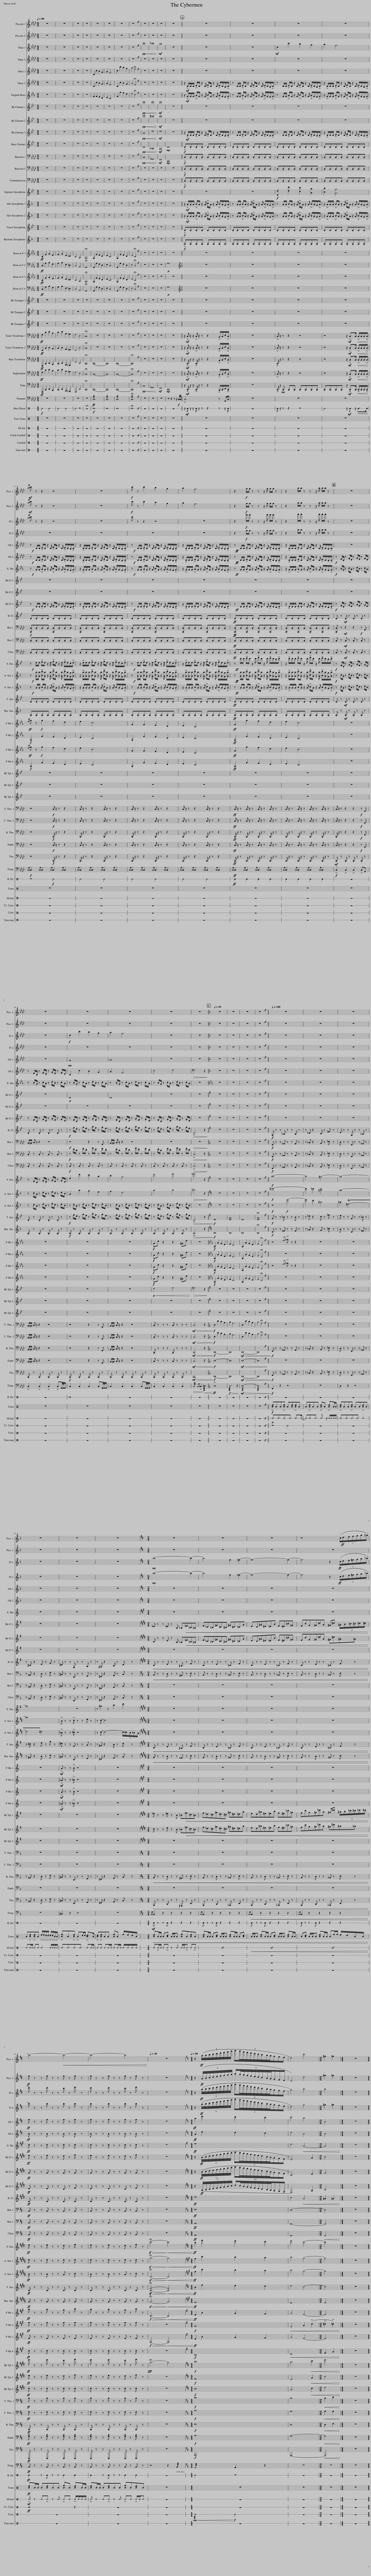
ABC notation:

X:1
%%score 1 2 3 4 5 6 7 8 9 10 11 12 13 14 15 16 17 18 19 20 21 22 23 24 25 26 27 28 29 30 31 32 33 34 35 36 37
L:1/8
Q:1/4=80
M:4/4
I:linebreak $
K:Ab
V:1 treble+8
V:2 treble+8
V:3 treble
V:4 treble
V:5 treble
V:6 treble
V:7 treble transpose=-7
V:8 treble transpose=-2
V:9 treble transpose=-2
V:10 treble transpose=-2
V:11 treble transpose=-14
V:12 bass
V:13 bass
V:14 bass transpose=-12
V:15 treble transpose=-2
V:16 treble transpose=-9
V:17 treble transpose=-9
V:18 treble transpose=-14
V:19 treble transpose=-21
V:20 treble transpose=-7
V:21 bass transpose=-7
V:22 treble transpose=-7
V:23 bass transpose=-7
V:24 treble transpose=-2
V:25 treble transpose=-2
V:26 treble transpose=-2
V:27 bass
V:28 bass
V:29 bass
V:30 bass
V:31 bass
V:32 bass
V:33 perc stafflines=1
K:none
V:34 perc
K:none
V:35 perc stafflines=1
K:none
V:36 perc stafflines=1
K:none
V:37 perc stafflines=1
K:none
V:1
 z8 | z8 | z8 | z8 | z8 | %5
 z8 | z8 | z8 | z8 | z8 | %10
 z8 | z8 || z8 | z8 | z8 | %15
 z8 |$!mf!{/ab} c' z z2 z4 | z8 |!f! c' z c'2 b2 g2 | a2 f6 | %20
 z2!f! g/g/ z z z/ g/ g/g/ z | z2 a/a/ z z z/ a/ a/a/ z | z8 |$ z8 | z8 | %25
 z8 | z8 | z8 ||[K:F][Q:1/4=95] z8 | z8 | %30
 z8 | z8 ||[Q:1/4=180] z8 | z8 | z8 |$ %35
 z8 | z8 | z8 |[K:D][M:5/4] z10 | z10 | %40
 z10 | z8 (7:4:7(c/!ff!d/e/f/g/a/^a/ |$ b6-)!<(! b4- | b6- b4!<)! |[Q:1/4=30] z10 | %45
[K:C][M:4/4][Q:1/4=90] z2!ff! (9:8:9(a/4b/4c'/4d'/4e'/4f'/4g'/4a'/4b'/4 c''/(9:8:9b'/4a'/4g'/4f'/4e'/4d'/4c'/4b/4a/4g/f/e/ | d4) d'4 |[M:2/4] ^g2 =g2 |[M:4/4] z8 |] %49
V:2
 z8 | z8 | z8 | z8 | z8 | %5
 z8 | z8 | z8 | z8 | z8 | %10
 z8 | z8 || z8 | z8 | z8 | %15
 z8 |$!mf!{/ab} c' z z2 z4 | z8 |!f! c' z c'2 b2 g2 | a2 f6 | %20
 z2!f! g/g/ z z z/ g/ g/g/ z | z2 a/a/ z z z/ a/ a/a/ z | z8 |$ z8 | z8 | %25
 z8 | z8 | z8 ||[K:F] z8 | z8 | %30
 z8 | z8 || z8 | z8 | z8 |$ %35
 z8 | z8 | z8 |[K:D][M:5/4] z10 | z10 | %40
 z10 | z10 |$!ff! f z z f z z f z f z | f z z f z z f z f z | z10 | %45
[K:C][M:4/4] z2!ff! (9:8:9(A/4B/4c/4d/4e/4f/4g/4a/4b/4 c'/(9:8:9b/4a/4g/4f/4e/4d/4c/4B/4A/4G/F/E/ | D4) d4 |[M:2/4] ^g2 =g2 |[M:4/4] z8 |] %49
V:3
 z8 | z8 | z8 | z8 | z8 | %5
 z8 | z8 | z8 |!pp!!<(! c'8 | _c'8!<)! | %10
!mf! b8 | z8 || z8 | z8 |!mf! c2 c'2 b2 g2 | %15
 a2 f6 |${/ab} c' z z2 z4 | z8 | c' z z2 z4 | z8 | %20
 z2!f! g'/g'/ z z z/ g'/ g'/g'/ z | z2 a'/a'/ z z z/ a'/ a'/a'/ z | z8 |$ z8 |!f! c2 c'2 b2 g2 | %25
 a2 f6 | z8 | z8 ||[K:F] z8 | z8 | %30
 z8 | z8 || z8 | z8 | z8 |$ %35
 z8 | z8 | z8 |[K:D][M:5/4]!mp! b8- b2- | b6 f2 =f2- | %40
 f8- f2- | f6 z2!ff! (7:4:7(c/d/e/^f/g/a/_b/ |$ d') z z d' z z c' z e' z | d' z z d' z z c' z e' z | z10 | %45
[K:C][M:4/4] z2!ff! (9:8:9(a/4b/4c'/4d'/4e'/4f'/4g'/4a'/4b'/4 c''/(9:8:9b'/4a'/4g'/4f'/4e'/4d'/4c'/4b/4a/4g/f/e/ | g4) b4 |[M:2/4] b4 |[M:4/4] z8 |] %49
V:4
 z8 | z8 | z8 | z8 | z8 | %5
 z8 | z8 | z8 | z8 | z8 | %10
 z8 | z8 || z8 | z8 | z8 | %15
 z8 |$ z8 | z8 | z8 | z8 | %20
 z2!f! g/g/ z z z/ g/ g/g/ z | z2 a/a/ z z z/ a/ a/a/ z | z8 |$ z8 | z8 | %25
 z8 | z8 | z8 ||[K:F] z8 | z8 | %30
 z8 | z8 || z8 | z8 | z8 |$ %35
 z8 | z8 | z8 |[K:D][M:5/4]!mp! b8- b2- | b6 f2 =f2- | %40
 f8- f2- | f6 z2!ff! (7:4:7(c/d/e/^f/g/a/_b/ |$ b) z z b z z b z b z | b z z b z z b z b z | z10 | %45
[K:C][M:4/4] z2!ff! (9:8:9(a/4b/4c'/4d'/4e'/4f'/4g'/4a'/4b'/4 c''/(9:8:9b'/4a'/4g'/4f'/4e'/4d'/4c'/4b/4a/4g/f/e/ | d4) g4 |[M:2/4] ^g2 =g2 |[M:4/4] z8 |] %49
V:5
 z8 | z8 | z8 | z8 | C2 c2 B2 G2 | %5
 A2 F6 | c2 c'2 b2 g2 | a4 !fermata!f4 | z8 | z8 | %10
 z8 | z8 || z8 | z8 | z8 | %15
 z8 |$ z C/C/ !>!D/C/ z/ C/ !>!E/C/ z/ C/ !>!D/C/B,/!>!C/!f! | z/ !>!C/C/C/ !>!D/C/ z/ C/ !>!E/C/ z/ C/ !>!D/C/B,/!>!C/ | z C/C/ !>!D/C/ z/ C/ !>!E/C/ z/ C/ !>!D/C/B,/!>!C/!f! | z/ !>!C/C/C/ !>!D/C/ z/ C/ !>!E/C/ z/ C/ !>!D/C/B,/!>!C/ | %20
 z C/C/ !>!D/C/ z/ C/ !>!E/C/ z/ C/ !>!D/C/B,/!>!C/!ff!!ff! | z/ !>!C/C/C/ !>!D/C/ z/ C/ !>!E/C/ z/ C/ !>!D/C/B,/!>!C/ | z8 |$ z8 |!mp! G8 | %25
 A8 | z8 | z8 ||[K:F] z8 | z8 | %30
 z8 | z8 || z8 | z8 | z8 |$ %35
 z8 | z8 | z8 |[K:D][M:5/4] z10 | z10 | %40
 z10 | z10 |$!ff! f z z f z z f z f z | f z z f z z f z f z | z10 | %45
[K:C][M:4/4]!ff! a2 e'2 d'2 c'2 | d'4 b4 |[M:2/4] B4 |[M:4/4] z8 |] %49
V:6
 z8 | z8 | z8 | z8 | C2 c2 B2 G2 | %5
 A2 F6 | C2 c2 B2 G2 | A4 !fermata!F4 | z8 | z8 | %10
 z8 | z8 || z/!mf! !>!C/C/C/ !>!D/C/ z/ C/ !>!E/C/ z/ C/ !>!D/C/B,/!>!C/ | z C/C/ !>!D/C/ z/ C/ !>!E/C/ z/ C/ !>!D/C/B,/!>!C/ | z C/C/ !>!D/C/ z/ C/ !>!E/C/ z/ C/ !>!D/C/B,/!>!C/ | %15
 z/ !>!C/C/C/ !>!D/C/ z/ C/ !>!E/C/ z/ C/ !>!D/C/B,/!>!C/ |$ z C/C/ !>!D/C/ z/ C/ !>!E/C/ z/ C/ !>!D/C/B,/!>!C/!f! | z/ !>!C/C/C/ !>!D/C/ z/ C/ !>!E/C/ z/ C/ !>!D/C/B,/!>!C/ | z C/C/ !>!D/C/ z/ C/ !>!E/C/ z/ C/ !>!D/C/B,/!>!C/!f! | z/ !>!C/C/C/ !>!D/C/ z/ C/ !>!E/C/ z/ C/ !>!D/C/B,/!>!C/ | %20
 z C/C/ !>!D/C/ z/ C/ !>!E/C/ z/ C/ !>!D/C/B,/!>!C/!ff!!ff! | z/ !>!C/C/C/ !>!D/C/ z/ C/ !>!E/C/ z/ C/ !>!D/C/B,/!>!C/ |!f! z .E/.C/ z .F/.D/ z .G/.E/ z .F/.D/ |$ z .E/.C/ z .F/.D/ z .G/.E/ z .F/.D/ | C2 c2 B2 G2 | %25
 A2 F6 | c4 d4 |!>(! =d6 z2!>)! ||[K:F] z8 | z8 | %30
 z8 | z8 || z8 | z8 | z8 |$ %35
 z8 | z8 | z8 |[K:D][M:5/4] z10 | z10 | %40
 z10 | z10 |$!ff! B z z B z z B z B z | B z z B z z B z B z | z10 | %45
[K:C][M:4/4]!ff! A2 e2 d2 c2 | d4 B4 |[M:2/4] B4 |[M:4/4] z8 |] %49
V:7
[K:Eb] z8 | z8 | z8 | z8 | G2 G2 F2 D2 | %5
 E2 C6 | G2 g2 f2 d2 | e4 !fermata!c4 | z8 | z8 | %10
 z8 | z8 || z/!mf! !>!G/G/G/ !>!A/G/ z/ G/ !>!B/G/ z/ G/ !>!A/G/F/!>!G/ | z G/G/ !>!A/G/ z/ G/ !>!B/G/ z/ G/ !>!A/G/F/!>!G/ | z G/G/ !>!A/G/ z/ G/ !>!B/G/ z/ G/ !>!A/G/F/!>!G/ | %15
 z/ !>!G/G/G/ !>!A/G/ z/ G/ !>!B/G/ z/ G/ !>!A/G/F/!>!G/ |$ z G/G/ !>!A/G/ z/ G/ !>!B/G/ z/ G/ !>!A/G/F/!>!G/!f! | z/ !>!G/G/G/ !>!A/G/ z/ G/ !>!B/G/ z/ G/ !>!A/G/F/!>!G/ | z G/G/ !>!A/G/ z/ G/ !>!B/G/ z/ G/ !>!A/G/F/!>!G/!f! | z/ !>!G/G/G/ !>!A/G/ z/ G/ !>!B/G/ z/ G/ !>!A/G/F/!>!G/ | %20
 z G/G/ !>!A/G/ z/ G/ !>!B/G/ z/ G/ !>!A/G/F/!>!G/!ff! | z/ !>!G/G/G/ !>!A/G/ z/ G/ !>!B/G/ z/ G/ !>!A/G/F/!>!G/ |!f! z .B/.G/ z .c/.A/ z .d/.B/ z .c/.A/ |$ z .B/.G/ z .c/.A/ z .d/.B/ z .c/.A/ | z .B/.G/ z .c/.A/ z .d/.B/ z .c/.A/ | %25
 z .B/.G/ z .c/.A/ z .d/.B/ z .c/.A/ | z .B/.G/ z .c/.A/ z .d/.B/ z .c/.A/ | z8 ||[K:C] z8 | z8 | %30
 z8 | z8 || z8 | z8 | z8 |$ %35
 z8 | z8 | z8 |[K:A][M:5/4] z10 | z10 | %40
 z10 | z10 |$!ff! c z z c z z c z c z | c z z c z z c z c z | z10 | %45
[K:G][M:4/4]!ff! e8 | d4!<(! A4- |[M:2/4] A4!<)! |[M:4/4] z8 |] %49
V:8
[K:Bb] z8 | z8 | z8 | z8 | z8 | %5
 z8 | z8 | z8 |!pp!!<(! d'8 | d'8!<)! | %10
!mf! d'8 | z8 || z8 | z8 | z8 | %15
 z8 |$ z8 | z8 | z8 | z8 | %20
 z8 | z8 | z8 |$ z8 |!p! D8 | %25
 D8 | z8 | z8 ||[K:G] z8 | z8 | %30
 z8 | z8 || z8 | z8 | z8 |$ %35
 z8 | z8 | z8 |[K:E][M:5/4] _E z z =E z B, _B,!<(!=F=C=B, | F_D=C=G=D^C ^G^D=DA | %40
 ED^A^E=EB F^E=c=G | FcG=G=dA ^G^d (6:4:6^A/B/=c/^c/=d/^d/!<)! |$!ff! e z z e z z d z f z | e z z e z z d z f z | z10 | %45
[K:D][M:4/4] z2!ff! (9:8:9(B/4c/4d/4e/4f/4g/4a/4b/4c'/4 d'/(9:8:9c'/4b/4a/4g/4f/4e/4d/4c/4B/4A/G/F/ | E6) A2 |[M:2/4] c4 |[M:4/4] z8 |] %49
V:9
[K:Bb] z8 | z8 | z8 | z8 | z8 | %5
 z8 | z8 | z8 |!pp!!<(! d'8 | ^c'8!<)! | %10
!mf! c'8 | z8 || z8 | z8 | z8 | %15
 z8 |$ z8 | z8 | z8 | z8 | %20
 z8 | z8 | z8 |$ z8 | z8 | %25
 z8 | z8 | z8 ||[K:G] z8 | z8 | %30
 z8 | z8 || z8 | z8 | z8 |$ %35
 z8 | z8 | z8 |[K:E][M:5/4] C z z E z B, _B,!<(!=F=C=B, | F_D=C=G=D^C ^G^D=DA | %40
 ED^A^E=EB F^E=c=G | FcG=G=dA ^G^d^A=A!<)! |$!ff! G z z G z z G z G z | G z z G z z G z G z | z10 | %45
[K:D][M:4/4] z2!ff! (9:8:9(B/4c/4d/4e/4f/4g/4a/4b/4c'/4 d'/(9:8:9c'/4b/4a/4g/4f/4e/4d/4c/4B/4A/G/F/ | C6) E2 |[M:2/4] G4 |[M:4/4] z8 |] %49
V:10
[K:Bb] z8 | z8 | z8 | z8 | z8 | %5
 z8 | z8 | z8 |!pp!!<(! A8 | d8!<)! | %10
!mf! d8 | z8 || z/!mf! !>!D/D/D/ !>!E/D/ z/ D/ !>!F/D/ z/ D/ !>!E/D/C/!>!D/ | z D/D/ !>!E/D/ z/ D/ !>!F/D/ z/ D/ !>!E/D/C/!>!D/ | z D/D/ !>!E/D/ z/ D/ !>!F/D/ z/ D/ !>!E/D/C/!>!D/ | %15
 z/ !>!D/D/D/ !>!E/D/ z/ D/ !>!F/D/ z/ D/ !>!E/D/C/!>!D/ |$ z D/D/ !>!E/D/ z/ D/ !>!F/D/ z/ D/ !>!E/D/C/!>!D/!f! | z/ !>!D/D/D/ !>!E/D/ z/ D/ !>!F/D/ z/ D/ !>!E/D/C/!>!D/ | z D/D/ !>!E/D/ z/ D/ !>!F/D/ z/ D/ !>!E/D/C/!>!D/!f! | z/ !>!D/D/D/ !>!E/D/ z/ D/ !>!F/D/ z/ D/ !>!E/D/C/!>!D/ | %20
 z D/D/ !>!E/D/ z/ D/ !>!F/D/ z/ D/ !>!E/D/C/!>!D/!ff! | z/ !>!D/D/D/ !>!E/D/ z/ D/ !>!F/D/ z/ D/ !>!E/D/C/!>!D/ |!f! z .F/.D/ z .G/.E/ z .A/.F/ z .G/.E/ |$ z .F/.D/ z .G/.E/ z .A/.F/ z .G/.E/ | z .F/.D/ z .G/.E/ z .A/.F/ z .G/.E/ | %25
 z .F/.D/ z .G/.E/ z .A/.F/ z .G/.E/ | z .F/.D/ z .G/.E/ z .A/.F/ z .G/.E/ | z8 ||[K:G] z8 | z8 | %30
 z8 | z8 || z8 | z8 | z8 |$ %35
 z8 | z8 | z8 |[K:E][M:5/4] z10 | z10 | %40
 z10 | z10 |$!ff! E z z E z z D z F z | E z z E z z D z F z | z10 | %45
[K:D][M:4/4] z2!ff! (9:8:9(B,/4C/4D/4E/4F/4G/4A/4B/4c/4 d/(9:8:9c/4B/4A/4G/4F/4E/4D/4C/4B,/4A,/G,/F,/ | E,6) A,2 |[M:2/4] C4 |[M:4/4] z8 |] %49
V:11
[K:Bb] z8 | z8 | z8 | z8 | z8 | %5
 z8 | z8 | z8 |!pp!!<(! D8 | _A,8!<)! | %10
!mf! G,8 |!mp! D8 ||!f! .D.D.D.D .D.D.D.D | .D.D.D.D .D.D.D.D | .D.D.D.D .D.D.D.D | %15
 .D.D.D.D .D.D.D.D |$ .D.D.D.D .D.D.D.D | .D.D.D.D .D.D.D.D | .D.D.D.D .D.D.D.D | .D.D.D.D .D.D.D.D | %20
!ff! .D.D.D.D .D.D.D.D | .D.D.D.D .D.D.D.D | .D z!mf! .D z .D z .D z |$ .D z .D z .D z .D z |!f! z .f/.d/ z .g/.e/ z .a/.f/ z .g/.e/ | %25
 z .f/.d/ z .g/.e/ z .a/.f/ z .g/.e/ | z .f/.d/ z .g/.e/ z .a/.f/ z .g/.e/ |!>(! !>!D6 z2!>)! ||[K:G] z8 | z8 | %30
 z8 | z8 ||!f! G, z z _B, z z B, z | z _D z2 C z =F z | E z z G, z z _B, z |$ %35
 z ^C z2 E z G z | ^D z z F, z z A, z | z ^G, z2 B, z D z |[K:E][M:5/4]!<(! C z z E z z ^B, z F z | C z z E z z =C z F z | %40
 C z z E z z =C z F z | C z z E z z =C z F z!<)! |$!ff! C z z C z z C z C z | C z z C z z C z C z | z10 | %45
[K:D][M:4/4]!ff! d8 | c4!<(! A4 |[M:2/4] ^A2 =A2!<)! |[M:4/4] z8 |] %49
V:12
 z8 | z8 | z8 | z8 | z8 | %5
 z8 | z8 | z8 |!pp!!<(! C,8 | _G,,8!<)! | %10
!mf! F,,8 |!mp! C,,8 ||!f! .C,.C,.C,.C, .C,.C,.C,.C, | .C,.C,.C,.C, .C,.C,.C,.C, | .C,.C,.C,.C, .C,.C,.C,.C, | %15
 .C,.C,.C,.C, .C,.C,.C,.C, |$!f! .[C,,C,].C,.C,.C, .[C,,C,].C,.C,.C, | .[C,,C,].C,.C,.C, .[C,,C,].C,.C,.C, | .[C,,C,].C,.C,.C, .[C,,C,].C,.C,.C, | .[C,,C,].C,.C,.C, .[C,,C,].C,.C,.C, | %20
!ff!!ff! .[C,,C,].C,.[C,,C,].C, .[C,,C,].C,.[C,,C,].C, | .[C,,C,].C,.[C,,C,].C, .[C,,C,].C,.[C,,C,].C, | .[C,,C,] z!mf! z2 z2!f! z .G,, |$ B,,/=B,,/ C,/ z/ z2 z4 |!f! z4 z2 z .G,, | %25
 B,,/=B,,/ C,/ z/ z2 z4 | z8 |!>(! z8!>)! ||[K:F] z8 | z8 | %30
 z8 | z8 ||!f! F,, z z _A,, z z A,, z | z _C, z2 B,, z _E, z | D, z z F,, z z _A,, z |$ %35
 z =B,, z2 D, z F, z | ^C, z z E,, z z G,, z | z ^F,, z2 A,, z C, z |[K:D][M:5/4]!<(! B,, z z D, z z ^A,, z E, z | B,, z z D, z z _B,, z E, z | %40
 B,, z z D, z z _B,, z E, z | B,, z z D, z z _B,, z E, z!<)! |$!ff! B,, z z B,, z z B,, z B,, z | B,, z z B,, z z B,, z B,, z | z10 | %45
[K:C][M:4/4]!ff! E,8 | D,8- |[M:2/4] D,4 |[M:4/4] z8 |] %49
V:13
 z8 | z8 | z8 | z8 | z8 | %5
 z8 | z8 | z8 | z8 | z8 | %10
 z8 | z8 ||!f! .C,.C,.C,.C, .C,.C,.C,.C, | .C,.C,.C,.C, .C,.C,.C,.C, | .C,.C,.C,.C, .C,.C,.C,.C, | %15
 .C,.C,.C,.C, .C,.C,.C,.C, |$ .C,.C,.C,.C, .C,.C,.C,.C, | .C,.C,.C,.C, .C,.C,.C,.C, | .C,.C,.C,.C, .C,.C,.C,.C, | .C,.C,.C,.C, .C,.C,.C,.C, | %20
!ff! .C,.C,.C,.C, .C,.C,.C,.C, | .C,.C,.C,.C, .C,.C,.C,.C, | .C, z!mf! .C, z .C, z .C, z |$ .C, z .C, z .C, z .C, z |!f! z .E/.C/ z .F/.D/ z .G/.E/ z .F/.D/ | %25
 z .E/.C/ z .F/.D/ z .G/.E/ z .F/.D/ | z .E/.C/ z .F/.D/ z .G/.E/ z .F/.D/ |!>(! !>!C,6 z2!>)! ||[K:F] z8 | z8 | %30
 z8 | z8 ||!f! F,, z z _A,, z z A,, z | z _C, z2 B,, z _E, z | D, z z F,, z z _A,, z |$ %35
 z =B,, z2 D, z F, z | ^C, z z E,, z z G,, z | z ^F,, z2 A,, z C, z |[K:D][M:5/4] z10 | z10 | %40
 z10 | z10 |$!ff! B,, z z B,, z z B,, z B,, z | B,, z z B,, z z B,, z B,, z | z10 | %45
[K:C][M:4/4]!ff! A,,8 | G,,8- |[M:2/4] G,,4 |[M:4/4] z8 |] %49
V:14
 z8 | z8 | z8 | z8 | z8 | %5
 z8 | z8 | z8 | z8 | z8 | %10
 z8 | z8 ||!f! .C,.C,.C,.C, .C,.C,.C,.C, | .C,.C,.C,.C, .C,.C,.C,.C, | .C,.C,.C,.C, .C,.C,.C,.C, | %15
 .C,.C,.C,.C, .C,.C,.C,.C, |$ .C,.C,.C,.C, .C,.C,.C,.C, | .C,.C,.C,.C, .C,.C,.C,.C, | .C,.C,.C,.C, .C,.C,.C,.C, | .C,.C,.C,.C, .C,.C,.C,.C, | %20
!ff! .C,.C,.C,.C, .C,.C,.C,.C, | .C,.C,.C,.C, .C,.C,.C,.C, | .C, z!mf! .C, z .C, z .C, z |$ .C, z .C, z .C, z .C, z |!f! C, z C, z C, z C, z | %25
 C, z C, z C, z C, z | C, z C, z C, z C, z |!>(! !>!C,6 z2!>)! ||[K:F] z8 | z8 | %30
 z8 | z8 ||!f! F,, z z _A,, z z A,, z | z _C, z2 B,, z _E, z | D, z z F,, z z _A,, z |$ %35
 z =B,, z2 D, z F, z | ^C, z z E,, z z G,, z | z ^F,, z2 A,, z C, z |[K:D][M:5/4] z10 | z10 | %40
 z10 | z10 |$!ff! B,, z z B,, z z B,, z B,, z | B,, z z B,, z z B,, z B,, z | z10 | %45
[K:C][M:4/4]!ff! A,,8 | G,,8 |[M:2/4]!<(! G,,4!<)! |[M:4/4] z8 |] %49
V:15
[K:Bb] z8 | z8 | z8 | z8 | z8 | %5
 z8 | z8 | z8 | z8 | z8 | %10
 z8 | z8 || z8 | z8 |!f! [Dd]2 [dd']2 [cc']2 [Aa]2 | %15
 [Bb]2 [Gg]6 |$ z d/d/ !>!e/d/ z/ d/ !>!f/d/ z/ d/ !>!e/d/c/!>!d/!f! | z/ !>!d/d/d/ !>!e/d/ z/ d/ !>!f/d/ z/ d/ !>!e/d/c/!>!d/ | z d/d/ !>!e/d/ z/ d/ !>!f/d/ z/ d/ !>!e/d/c/!>!d/!f! | z/ !>!d/d/d/ !>!e/d/ z/ d/ !>!f/d/ z/ d/ !>!e/d/c/!>!d/ | %20
 z d'/d'/ !>!e'/d'/ z/ d'/ !>!f'/d'/ z/ d'/ !>!e'/d'/c'/!>!d'/!ff! | z/ !>!d'/d'/d'/ !>!e'/d'/ z/ d'/ !>!f'/d'/ z/ d'/ !>!e'/d'/c'/!>!d'/ |!f! z .F/.D/ z .G/.E/ z .A/.F/ z .G/.E/ |$ z .F/.D/ z .G/.E/ z .A/.F/ z .G/.E/ | d2 d'2 c'2 a2 | %25
 b2 g6 | d'4 e'4 | =e'6 z2 ||[K:G] z8 | z8 | %30
 z8 | z8 ||!f! a8- | a4 ^g4- | g8- |$ %35
 g8 | z8 | z ^g2 z b2 d'2 |[K:E][M:5/4] z10 | z10 | %40
 z10 | z10 |$!ff! e z z e z z d z f z | e z z e z z d z f z |!>(! !fermata!c'6-!>)!!<(! c'4!<)! | %45
[K:D][M:4/4]!ff! b2 f'2 e'2 d'2 | e'4 c'4- |[M:2/4] c'4 |[M:4/4] z8 |] %49
V:16
[K:F] z8 | z8 | z8 | z8 | z8 | %5
 z8 | z8 | z8 | z8 | z8 | %10
 z8 | z8 || z/!mf! !>!A/A/A/ !>!B/A/ z/ A/ !>!c/A/ z/ A/ !>!B/A/G/!>!A/ | z A/A/ !>!B/A/ z/ A/ !>!c/A/ z/ A/ !>!B/A/G/!>!A/ | z A/A/ !>!B/A/ z/ A/ !>!c/A/ z/ A/ !>!B/A/G/!>!A/ | %15
 z/ !>!A/A/A/ !>!B/A/ z/ A/ !>!c/A/ z/ A/ !>!B/A/G/!>!A/ |$ z [Aa]/[Aa]/ !>![Bb]/[Aa]/ z/ [Aa]/ !>![cc']/[Aa]/ z/ [Aa]/ !>![Bb]/[Aa]/[Gg]/!>![Aa]/!f! | z/ !>![Aa]/[Aa]/[Aa]/ !>![Bb]/[Aa]/ z/ [Aa]/ !>![cc']/[Aa]/ z/ [Aa]/ !>![Bb]/[Aa]/[Gg]/!>![Aa]/ | z [Aa]/[Aa]/ !>![Bb]/[Aa]/ z/ [Aa]/ !>![cc']/[Aa]/ z/ [Aa]/ !>![Bb]/[Aa]/[Gg]/!>![Aa]/!f! | z/ !>![Aa]/[Aa]/[Aa]/ !>![Bb]/[Aa]/ z/ [Aa]/ !>![cc']/[Aa]/ z/ [Aa]/ !>![Bb]/[Aa]/[Gg]/!>![Aa]/ | %20
 z [Aa]/[Aa]/ !>![Bb]/[Aa]/ z/ [Aa]/ !>![cc']/[Aa]/ z/ [Aa]/ !>![Bb]/[Aa]/[Gg]/!>![Aa]/!ff!!ff! | z/ !>![Aa]/[Aa]/[Aa]/ !>![Bb]/[Aa]/ z/ [Aa]/ !>![cc']/[Aa]/ z/ [Aa]/ !>![Bb]/[Aa]/[Gg]/!>![Aa]/ |!f! z .c/.A/ z .d/.B/ z .e/.c/ z .d/.B/ |$ z .c/.A/ z .d/.B/ z .e/.c/ z .d/.B/ | A2 a2 g2 e2 | %25
 f2 d6 | a4 b4 |!>(! =b6 z2!>)! ||[K:D] z8 | z8 | %30
 z8 | z8 ||!f! ^d'8- | d'2 =d'2 [^ad']4 | a8- |$ %35
 a8 | !>!B z z !>!c z z e z | z c- c6 |[K:B][M:5/4] z10 | z10 | %40
 z10 | z10 |$!ff! d z z d z z d z d z | d z z d z z d z d z |!>(! !fermata!g6-!>)!!<(! g4!<)! | %45
[K:A][M:4/4]!ff! f2 c'2 b2 a2 | b4 g4- |[M:2/4] g4 |[M:4/4] z8 |] %49
V:17
[K:F] z8 | z8 | z8 | z8 | z8 | %5
 z8 | z8 | z8 | z8 | z8 | %10
 z8 | z8 || z/!mf! !>!A/A/A/ !>!B/A/ z/ A/ !>!c/A/ z/ A/ !>!B/A/G/!>!A/ | z A/A/ !>!B/A/ z/ A/ !>!c/A/ z/ A/ !>!B/A/G/!>!A/ | z A/A/ !>!B/A/ z/ A/ !>!c/A/ z/ A/ !>!B/A/G/!>!A/ | %15
 z/ !>!A/A/A/ !>!B/A/ z/ A/ !>!c/A/ z/ A/ !>!B/A/G/!>!A/ |$ z A/A/ !>!B/A/ z/ A/ !>!c/A/ z/ A/ !>!B/A/G/!>!A/!f! | z/ !>!A/A/A/ !>!B/A/ z/ A/ !>!c/A/ z/ A/ !>!B/A/G/!>!A/ | z A/A/ !>!B/A/ z/ A/ !>!c/A/ z/ A/ !>!B/A/G/!>!A/!f! | z/ !>!A/A/A/ !>!B/A/ z/ A/ !>!c/A/ z/ A/ !>!B/A/G/!>!A/ | %20
 z A/A/ !>!B/A/ z/ A/ !>!c/A/ z/ A/ !>!B/A/G/!>!A/!ff! | z/ !>!A/A/A/ !>!B/A/ z/ A/ !>!c/A/ z/ A/ !>!B/A/G/!>!A/ |!f! z .c/.A/ z .d/.B/ z .e/.c/ z .d/.B/ |$ z .c/.A/ z .d/.B/ z .e/.c/ z .d/.B/ | z .c/.A/ z .d/.B/ z .e/.c/ z .d/.B/ | %25
 z .c/.A/ z .d/.B/ z .e/.c/ z .d/.B/ | z .c/.A/ z .d/.B/ z .e/.c/ z .d/.B/ | z8 ||[K:D] z8 | z8 | %30
 z8 | z8 ||!f! z4!f! e'4- | e'2 d'2 ^a4 | =a2 !trill(!T^d6- |$ %35
 d4!trill)! ^d4 | !>!_B z z !>!=c z4 | z c- c4- (5:4:5c/=c/B/_B/A/ |[K:B][M:5/4] z10 | z10 | %40
 z10 | z10 |$!ff! B z z B z z A z c z | B z z B z z A z c z |!>(! !fermata!D6-!>)!!<(! D4!<)! | %45
[K:A][M:4/4]!ff! f2 c'2 b2 a2 | b4 g4- |[M:2/4] g4 |[M:4/4] z8 |] %49
V:18
[K:Bb] z8 | z8 | z8 | z8 | z8 | %5
 z8 | z8 | z8 | z8 | z8 | %10
 z8 | z8 ||!f! .D.D.D.D .D.D.D.D | .D.D.D.D .D.D.D.D | .D.D.D.D .D.D.D.D | %15
 .D.D.D.D .D.D.D.D |$ .D.D.D.D .D.D.D.D | .D.D.D.D .D.D.D.D | .D.D.D.D .D.D.D.D | .D.D.D.D .D.D.D.D | %20
!ff! .D.D.D.D .D.D.D.D | .D.D.D.D .D.D.D.D | .D z!mf! .D z .D z .D z |$ .D z .D z .D z .D z |!f! z .f/.d/ z .g/.e/ z .a/.f/ z .g/.e/ | %25
 z .f/.d/ z .g/.e/ z .a/.f/ z .g/.e/ | z .f/.d/ z .g/.e/ z .a/.f/ z .g/.e/ |!>(! !>!D6 z2!>)! ||[K:G]!f! E8 | [EA]8 | %30
 E8 | !fermata![EA]8 ||!f! G z z _B z z B z | z _d z2 c z =f z | e z z G z z _B z |$ %35
 z ^c z2 e z g z | ^d z z F z z A z | z ^G z2 B z d z |[K:E][M:5/4]!<(! C z z E z z ^B, z F z | C z z E z z =C z F z | %40
 C z z E z z =C z F z | C z z E z z =C z F z!<)! |$!ff! C z z C z z C z C z | C z z C z z C z C z |!>(! !fermata![CG]6-!>)!!<(! [CG]4!<)! | %45
[K:D][M:4/4]!ff! B2 f2 e2 d2 | e4 c4- |[M:2/4] c4 |[M:4/4] z8 |] %49
V:19
[K:F] z8 | z8 | z8 | z8 | z8 | %5
 z8 | z8 | z8 | z8 | z8 | %10
 z8 | z8 ||!f! .A,.A,.A,.A, .A,.A,.A,.A, | .A,.A,.A,.A, .A,.A,.A,.A, | .A,.A,.A,.A, .A,.A,.A,.A, | %15
 .A,.A,.A,.A, .A,.A,.A,.A, |$ .A,.A,.A,.A, .A,.A,.A,.A, | .A,.A,.A,.A, .A,.A,.A,.A, | .A,.A,.A,.A, .A,.A,.A,.A, | .A,.A,.A,.A, .A,.A,.A,.A, | %20
!ff! .A,.A,.A,.A, .A,.A,.A,.A, | .A,.A,.A,.A, .A,.A,.A,.A, | .A, z!mf! .A, z .A, z .A, z |$ .A, z .A, z .A, z .A, z |!f! A, z A, z A, z A, z | %25
 A, z A, z A, z A, z | A, z A, z A, z A, z |!>(! !>!A,6 z2!>)! ||[K:D]!f! B,8 | B,8 | %30
 B,8 | !fermata!B,8 ||!f! D z z =F z z F z | z _A z2 G z =c z | B z z D z z =F z |$ %35
 z ^G z2 B z d z | ^A z z C z z E z | z ^D z2 F z A z |[K:B][M:5/4]!<(! G z z B z z ^^F z c z | G z z B z z =G z c z | %40
 G z z B z z =G z c z | G z z B z z =G z c z!<)! |$!ff! G z z G z z G z G z | G z z G z z G z G z |!>(! !fermata!G6-!>)!!<(! G4!<)! | %45
[K:A][M:4/4]!ff! F8 | E8 |[M:2/4] E4 |[M:4/4] z8 |] %49
V:20
[K:Eb]!ff! C2 G2 A2 F2 | G2 A2 E2 _D2 | C4 A,4 | !fermata!G,8 | G,2 G2 F2 D2 | %5
 E2 C6 | G,2 G2 F2 D2 | E4 !fermata!C4 | z8 | z8 | %10
 z8 | z8 || z8 | z8 | z8 | %15
 z8 |$!ff!{/ef} g z!f! g2 f2 d2 | e2 c6 | G2 G2 F2 D2 | E2 C6 | %20
!ff! G2 g2 f2 d2 | e2 c6 | z8 |$ z8 | z8 | %25
 z8 |!f! Gd z2 z2 ^Ge | z8 ||[K:C]!f! A,2 A2 G2 E2 | F2 D6 | %30
 A,2 A2 G2 E2 | F4 !fermata!D4 || z4{/ef} !>!_g z z2 | z8 | z8 |$ %35
 z8 |!mf! !>!A z z !>!B z4 | z8 |[K:A][M:5/4] z10 | z10 | %40
 z10 | z10 |$!ff! a z z a z z g z b z | a z z a z z g z b z |!f!!>(! C6-!>)!!<(! C4!<)! | %45
[K:G][M:4/4]!ff! E2 B2 A2 G2 | A4 F4- |[M:2/4] F4 |[M:4/4] z8 |] %49
V:21
[K:Eb]!ff! C,2 G,2 A,2 F,2 | G,2 A,2 E,2 _D,2 | C,4 A,,4 | !fermata!G,,8 | G,,2 G,2 F,2 D,2 | %5
 E,2 C,6 | G,,2 G,2 F,2 D,2 | E,4 !fermata!C,4 | z8 | z8 | %10
 z8 |!p! G,8 ||[K:treble] z8 | z8 | z8 | %15
 z8 |$!f! G,2 G2 F2 D2 | E2 C6 | G,2 G2 F2 D2 | E2 C6 | %20
!ff! G,2 G2 F2 D2 | E2 C6 | z8 |$ z8 | z8 | %25
 z8 |!f! Gd z2 z2 ^Ge | z8 ||[K:C]!f! A,2 A2 G2 E2 | F2 D6 | %30
 A,2 A2 G2 E2 | F4 !fermata!D4 || z8 | z8 | z8 |$ %35
 z8 |!mf! !>!_A z z !>!_B z4 | z8 |[K:A][M:5/4] z10 | z10 | %40
 z10 | z10 |$!ff! f z z f z z f z f z | f z z f z z f z f z | z10 | %45
[K:G][M:4/4]!f! G8 |!<(! F4 A2 (!>!d2 |[M:2/4] !>!^d2 !>!=d2)!<)! |[M:4/4] z8 |] %49
V:22
[K:Eb]!ff! C2 G2 A2 F2 | G2 A2 E2 _D2 | C4 A,4 | !fermata!G,8 | G,2 G2 F2 D2 | %5
 E2 C6 | G,2 G2 F2 D2 | E4 !fermata!C4 | z8 | z8 | %10
 z8 | z8 || z8 | z8 | z8 | %15
 z8 |$!ff!{/ef} g z!f! g2 f2 d2 | e2 c6 | G2 G2 F2 D2 | E2 C6 | %20
!ff! G2 g2 f2 d2 | e2 c6 | z8 |$ z8 | z8 | %25
 z8 |!f! Gd z2 z2 ^Ge | z8 ||[K:C]!f! A,2 A2 G2 E2 | F2 D6 | %30
 A,2 A2 G2 E2 | F4 !fermata!D4 || z4{/ef} !>!_g z z2 | z8 | z8 |$ %35
 z8 |!mf! !>!A z z !>!B z4 | z8 |[K:A][M:5/4] z10 | z10 | %40
 z10 | z10 |$!ff! F z z F z z F z F z | F z z F z z F z F z |!f!!>(! F,6-!>)!!<(! F,4!<)! | %45
[K:G][M:4/4]!ff! E2 B2 A2 G2 | A4 F4- |[M:2/4] F4 |[M:4/4] z8 |] %49
V:23
[K:Eb]!ff! C,2 G,2 A,2 F,2 | G,2 A,2 E,2 _D,2 | C,4 A,,4 | !fermata!G,,8 | G,,2 G,2 F,2 D,2 | %5
 E,2 C,6 | G,,2 G,2 F,2 D,2 | E,4 !fermata!C,4 | z8 | z8 | %10
 z8 |!p! G,8 ||[K:treble] z8 | z8 | z8 | %15
 z8 |$!f! G,2 G2 F2 D2 | E2 C6 | G,2 G2 F2 D2 | E2 C6 | %20
!ff! G,2 G2 F2 D2 | E2 C6 | z8 |$ z8 | z8 | %25
 z8 |!f! Gd z2 z2 ^Ge | z8 ||[K:C]!f! A,2 A2 G2 E2 | F2 D6 | %30
 A,2 A2 G2 E2 | F4 !fermata!D4 || z8 | z8 | z8 |$ %35
 z8 |!mf! !>!_A z z !>!_B z4 | z8 |[K:A][M:5/4] z10 | z10 | %40
 z10 | z10 |$!ff! c z z c z z c z c z | c z z c z z c z c z | z10 | %45
[K:G][M:4/4]!f! B,8 |!<(! D8 |[M:2/4] F2 A2!<)! |[M:4/4] z8 |] %49
V:24
[K:Bb] z8 | z8 | z8 | z8 | z8 | %5
 z8 | z8 | z8 | z8 | z8 | %10
 z8 | z8 || z8 | z8 | z8 | %15
 z8 |$ z8 | z8 | z8 | z8 | %20
 z8 | z8 | z8 |$ z8 | z8 | %25
 z8 |!p!!<(! d4 e4!<)! |!>(! =e6 z2!>)! ||[K:G] z8 | z8 | %30
 z8 | z8 || z8 | z8 | z8 |$ %35
 z8 | z8 | z8 |[K:E][M:5/4] _e z z =e z B _B!<(!=f=c=B | f_d=c=g=d^c ^g^d=da | %40
 ed^a^e=eb f^e=c'=g | fc'g=g=d'a ^g^d' (6:4:6^a/b/=c'/^c'/=d'/^d'/!<)! |$!ff! e' z z e' z z d' z f' z | e' z z e' z z d' z f' z |!fff! !fermata!g6- g4 | %45
[K:D][M:4/4]!f! b8 | a6!<(! c'2 |[M:2/4] e'4!<)! |[M:4/4] z8 |] %49
V:25
[K:Bb] z8 | z8 | z8 | z8 | z8 | %5
 z8 | z8 | z8 | z8 | z8 | %10
 z8 | z8 || z8 | z8 | z8 | %15
 z8 |$ z8 | z8 | z8 | z8 | %20
 z8 | z8 | z8 |$ z8 | z8 | %25
 z8 | z8 | z8 ||[K:G] z8 | z8 | %30
 z8 | z8 || z8 | z8 | z8 |$ %35
 z8 | z8 | z8 |[K:E][M:5/4] c z z e z B _B!<(!=f=c=B | f_d=c=g=d^c ^g^d=da | %40
 ed^a^e=eb f^e=c'=g | fc'g=g=d'a ^g^d'^a=a!<)! |$!ff! e z z e z z d z f z | e z z e z z d z f z | z10 | %45
[K:D][M:4/4]!f! F8 | E6!<(! A2 |[M:2/4] c4!<)! |[M:4/4] z8 |] %49
V:26
[K:Bb] z8 | z8 | z8 | z8 | z8 | %5
 z8 | z8 | z8 | z8 | z8 | %10
 z8 | z8 || z8 | z8 | z8 | %15
 z8 |$ z8 | z8 | z8 | z8 | %20
 z8 | z8 | z8 |$ z8 | z8 | %25
 z8 | z8 | z8 ||[K:G] z8 | z8 | %30
 z8 | z8 || z8 | z8 | z8 |$ %35
 z8 | z8 | z8 |[K:E][M:5/4] z10 | z10 | %40
 z10 | z10 |$!ff! c z z c z z c z c z | c z z c z z c z c z | z10 | %45
[K:D][M:4/4]!f! B8 | A6!<(! c2 |[M:2/4] e4!<)! |[M:4/4] z8 |] %49
V:27
!ff! F,2 C2 D2 B,2 | C2 D2 A,2 _G,2 | F,4 D,4 | !fermata!C,8 | z8 | %5
 z8 | z8 | z8 | z8 | z8 | %10
 z8 | z8 || z/!mf! !>!C,/ z/ z/ !>!C,/ z/ z z2 !>!B,,/C,/E,/!>!C,/ | z8 | !>!C,/ z/ z z2 z4 | %15
 z4 z/!mf! !>!C,C,/!<(! !>!C,/C,/C,/!>!C,/!<)! |$ z4!f! C,/ z/ z z2 | C,/ z/ z z2 C,/ z/ z z2 | C,/ z/ z z2 C,/ z/ z z2 | C,/ z/ z z2 C,/ z/ z z2 | %20
!ff! C,/ z/ z C,/ z/ z C,/ z/ z C,/ z/ z | C,/ z/ z C,/ z/ z C,/ z/ z C,/ z/ z | C,/ z/ z z2 z2!f! z .G,, |$ B,,/=B,,/ C,/ z/ z2 z4 | z4 z2 z .G,, | %25
 B,,/=B,,/ C,/ z/ z2 z4 | .C, z z z .C, z z z |!mf!!>(! C,6 z2!>)! ||[K:F]!f! D,2 D2 C2 A,2 | B,2 G,6 | %30
 D,2 D2 C2 A,2 | B,4 !fermata!G,4 || z8 | z8 | z8 |$ %35
 z8 | z8 | z8 |[K:D][M:5/4] z10 | z10 | %40
 z10 | z10 |$!ff! B, z z B, z z B, z B, z | B, z z B, z z B, z B, z | z10 | %45
[K:C][M:4/4]!f! C8 | B,8 |[M:2/4]!<(! B,2 D2!<)! |[M:4/4] z8 |] %49
V:28
!ff! F,,2 C,2 D,2 B,,2 | C,2 D,2 A,,2 _G,,2 | F,,4 D,4 | !fermata!C,8 | z8 | %5
 z8 | z8 | z8 | z8 | z8 | %10
 z8 | z8 || z/!mf! !>!C,/ z/ z/ !>!C,/ z/ z z2 !>!B,,/C,/E,/!>!C,/ | z8 | !>!C,/ z/ z z2 z4 | %15
 z4 z/!mf! !>!C,C,/!<(! !>!C,/C,/C,/!>!C,/!<)! |$ z4!f! C,/ z/ z z2 | C,/ z/ z z2 C,/ z/ z z2 | C,/ z/ z z2 C,/ z/ z z2 | C,/ z/ z z2 C,/ z/ z z2 | %20
!ff! C,/ z/ z C,/ z/ z C,/ z/ z C,/ z/ z | C,/ z/ z C,/ z/ z C,/ z/ z C,/ z/ z | C,/ z/ z z2 z2!f! z .G,, |$ B,,/=B,,/ C,/ z/ z2 z4 | z4 z2 z .G,, | %25
 B,,/=B,,/ C,/ z/ z2 z4 | .C, z z z .C, z z z |!mf!!>(! C,6 z2!>)! ||[K:F]!f! D,2 D2 C2 A,2 | B,2 G,6 | %30
 D,2 D2 C2 A,2 | B,4 !fermata!G,4 || z8 | z8 | z8 |$ %35
 z8 | z8 | z8 |[K:D][M:5/4] z10 | z10 | %40
 z10 | z10 |$!ff! F, z z F, z z F, z F, z | F, z z F, z z F, z F, z | z10 | %45
[K:C][M:4/4]!f! A,8 | G,8 |[M:2/4]!<(! G,2 G,2!<)! |[M:4/4] z8 |] %49
V:29
!ff! F,,,2 C,,2 D,,2 B,,,2 | C,,2 D,,2 A,,,2 _G,,,2 | F,,4 D,,4 | !fermata!C,,8 | C,,8- | %5
 C,,8 | C,,8- | !fermata!C,,8 | z8 | z8 | %10
 z8 | z8 || z/!mf! !>!C,,/ z/ z/ !>!C,,/ z/ z z2 !>!B,,/C,/E,/!>!C,/ | z8 | !>!C,,/ z/ z z2 z4 | %15
 z4 z/!mf! !>!C,C,/!<(! !>!C,/C,/C,/!>!C,/!<)! |$ z4!f! C,,/ z/ z z2 | C,,/ z/ z z2 C,,/ z/ z z2 | C,,/ z/ z z2 C,,/ z/ z z2 | C,,/ z/ z z2 C,,/ z/ z z2 | %20
!ff! C,,/ z/ z C,,/ z/ z C,,/ z/ z C,,/ z/ z | C,,/ z/ z C,,/ z/ z C,,/ z/ z C,,/ z/ z | C,,/ z/ z z2 z2!f! z .G,, |$ B,,/=B,,/ C,/ z/ z2 z4 | z4 z2 z .G,, | %25
 B,,/=B,,/ C,/ z/ z2 z4 | .C,, z z z .C,, z z z |!mf!!>(! C,,6 z2!>)! ||[K:F]!f! D,,8- | D,,8 | %30
!mf!!>(! D,,8- | D,,8!>)! ||!f! F,, z z _A,, z z A,, z | z _C, z2 B,, z _E, z | D, z z F,, z z _A,, z |$ %35
 z =B,, z2 D, z F, z | ^C, z z E,, z z G,, z | z ^F,, z2 A,, z C, z |[K:D][M:5/4]!<(! B,, z z D, z z ^A,, z E, z | B,, z z D, z z _B,, z E, z | %40
 B,, z z D, z z _B,, z E, z | B,, z z D, z z _B,, z E, z!<)! |$!ff! B,,, z z B,,, z z B,,, z B,,, z | B,,, z z B,,, z z B,,, z B,,, z | z10 | %45
[K:C][M:4/4]!f! E,8 | D,8 |[M:2/4]!<(! D,2 F,2!<)! |[M:4/4] z8 |] %49
V:30
!ff! F,2 C2 D2 B,2 | C2 D2 A,2 _G,2 | F,4 D,4 | !fermata!C,8 | C,8- | %5
 C,8 | C,8- | !fermata!C,8 | z8 | z8 | %10
 z8 | z8 || z/!mf! !>!C,/ z/ z/ !>!C,/ z/ z z2 !>!B,,/C,/E,/!>!C,/ | z8 | !>!C,/ z/ z z2 z4 | %15
 z4 z/!mf! !>!C,C,/!<(! !>!C,/C,/C,/!>!C,/!<)! |$ z4!f! C,/ z/ z z2 | C,/ z/ z z2 C,/ z/ z z2 | C,/ z/ z z2 C,/ z/ z z2 | C,/ z/ z z2 C,/ z/ z z2 | %20
!ff! C,/ z/ z C,/ z/ z C,/ z/ z C,/ z/ z | C,/ z/ z C,/ z/ z C,/ z/ z C,/ z/ z | C,/ z/ z z2 z2!f! z .G,, |$ B,,/=B,,/ C,/ z/ z2 z4 | z4 z2 z .G,, | %25
 B,,/=B,,/ C,/ z/ z2 z4 | .C, z z z .C, z z z |!mf!!>(! C,6 z2!>)! ||[K:F]!f! D,8- | D,8 | %30
!mf!!>(! D,8- | D,8!>)! || z8 | z8 | z8 |$ %35
 z8 | z8 | z8 |[K:D][M:5/4] z10 | z10 | %40
 z10 | z10 |$!ff! [F,B,] z z [F,B,] z z [F,B,] z [F,B,] z | [F,B,] z z [F,B,] z z [F,B,] z [F,B,] z | z10 | %45
[K:C][M:4/4]!f! A,8 | G,8- |[M:2/4]!<(! G,4!<)! |[M:4/4] z8 |] %49
V:31
!ff! F,,,2 C,,2 D,,2 B,,,2 | C,,2 D,,2 A,,,2 _G,,,2 | F,,,4 D,,4 | !fermata!C,,8 | C,,8- | %5
 C,,8 | C,,8- | !fermata!C,,8 |!pp!!<(! C,8 | _G,,8!<)! | %10
!mf! F,,8 |!mp! C,,8 || z/!mf! !>!C,,/ z/ z/ !>!C,,/ z/ z z2 !>!B,,,/C,,/E,,/!>!C,,/ | z8 | !>!C,,/ z/!mp! .C,, .C,,.C,, .C,,.C,,.C,,.C,, | %15
 .C,,.C,,.C,,.C,, z/!mf! !>!C,,C,,/!<(! !>!C,,/C,,/C,,/!>!C,,/!<)! |$ z4!f! C,,/ z/ z z2 | C,,/ z/ z z2 C,,/ z/ z z2 | C,,/ z/ z z2 C,,/ z/ z z2 | C,,/ z/ z z2 C,,/ z/ z z2 | %20
!ff! C,,/ z/ z C,,/ z/ z C,,/ z/ z C,,/ z/ z | C,,/ z/ z C,,/ z/ z C,,/ z/ z C,,/ z/ z |!mf! .C,, z .C,, z .C,, z .C,, z |$ .C,, z .C,, z .C,, z .C,, z |!f! .C,, z .C,, z .C,, z .C,, z | %25
 .C,, z .C,, z .C,, z .C,, z | .C,, z .C,, z .C,, z .C,, z |!mf!!>(! C,,8!>)! ||[K:F]!f! D,,8- | D,,8 | %30
!mf!!>(! D,,8- | D,,8!>)! ||!f! F,, z z _A,, z z A,, z | z _C, z2 B,, z _E, z | D, z z F,, z z _A,, z |$ %35
 z =B,, z2 D, z F, z | ^C, z z E,, z z G,, z | z ^F,, z2 A,, z C, z |[K:D][M:5/4]!<(! B,,, z z D,, z z ^A,,, z E,, z | B,,, z z D,, z z _B,,, z E,, z | %40
 B,,, z z D,, z z _B,,, z E,, z | B,,, z z D,, z z _B,,, z E,, z!<)! |$!ff! B,,,, z z B,,,, z z B,,,, z B,,,, z | B,,,, z z B,,,, z z B,,,, z B,,,, z | z10 | %45
[K:C][M:4/4]!f! A,,,8 | G,,,8- |[M:2/4]!<(! G,,,4!<)! |[M:4/4] z8 |] %49
V:32
 z8 | z8 | z8 | z8 |!ff! !///!C,8 | %5
 !///!C,8 | !///!C,8 | !///!!fermata!C,8 | z8 | z8 | %10
 z8 | z4 z2 z z/!f! C,/4C,/4 || !>!C,6 z G,,/C,/ | z8 | z8 | %15
 z8 |$!f!{/C,C,} C,2{/C,C,} C,2{/C,C,} C,2{/C,C,} C,2 |{/C,C,} C,2{/C,C,} C,2{/C,C,} C,2{/C,C,} C,2 |{/C,C,} C,2{/C,C,} C,2{/C,C,} C,2{/C,C,} C,2 |{/C,C,} C,2{/C,C,} C,2{/C,C,} C,2{/C,C,} C,2 | %20
!ff!{/C,C,} C,2{/C,C,} C,2{/C,C,} C,2{/C,C,} C,2 |{/C,C,} C,2{/C,C,} C,2{/C,C,} C,2{/C,C,} C,2 |!f! !>!C,2 !>!C,2 !>!C,2 !>!C,G,, |$ !>!C,2 !>!C,2 !>!C,2 !>!C,G,,/4G,,/4G,,/ | C,2 C,2 C,2 C,G,,/4G,,/4G,,/ | %25
 C,2 C,2 C,2 C,G,,/4G,,/4G,,/ | C,2 C,2 C,2 C,2 |!>(! !///!C,4{/C,C,} !>!C,2!>)!!<(! !////!=D,2!<)! ||[K:F]!ff! !>!D,8 |!f!!>(! !////!D,6 z2!>)! | %30
!mf!!>(! !////!D,8- | !////!D,8!>)! ||!f! F,,2 z2 z4 | z8 | D,2 z2 z4 |$ %35
 z8 | ^C,2 z2 z4 | z8 |[K:D][M:5/4]{/B,,B,,} B,,2 z2 z2 z2 z2 |{/B,,B,,} B,,2 z2 z2 z2 z2 | %40
!<(!{/B,,B,,} B,,2 z2 z2 z2 z2 |{/B,,B,,} B,,2 z2 z2 z2 z2!<)! |$!ff! B,, z z B,, z z B,, z B,, z | B,, z z B,, z z B,, z B,, z | z6 z2!<(! !///!B,,2!<)! | %45
[K:C][M:4/4] !///!A,,4 A,,2 z2 | z8 |[M:2/4] z4 |[M:4/4] z8 |] %49
V:33
[K:C]!f! E4 E4 | E4 E4 | E4 z4 | !fermata!z8 |!f! E8 | %5
 E8 | E8 | !fermata!E8 | z8 | z8 | %10
 z8 | z8 || z/!mf! E/ z/ z/ E/ z/ z z2 z z/ E/ | z8 | E/ z/ z z2 z4 | %15
 E4 z/!mf! E z/!<(! E>E!<)! |$ z4!f! E4 | E4 E4 | E4 E4 | E4 E4 | %20
!ff! E2 E2 E2 E2 | E2 E2 E2 E2 | z8 |$ z8 | E8 | %25
 z8 | z8 | z8 || z8 | z8 | %30
 z8 | z8 || z8 | z8 | z8 |$ %35
 z8 | z8 | z8 |[M:5/4]!mf! E z z E z2 z2 z2 | E z z E z2 z2 z2 | %40
 E z z E z2 z2 z2 | E z z E z2 z2 z2 |$!ff! E2 z E z z E2 E2 | E2 z E z z E2 E2 | z10 | %45
[M:4/4] E4 z4 | z8 |[M:2/4] z4 |[M:4/4] z8 |] %49
V:34
[K:C] z8 | z8 | z8 | z8 | z8 | %5
 z8 | z8 | z8 | z8 | z8 | %10
 z8 | z8 || z8 | z8 | z8 | %15
 z8 |$ z8 | z8 | z8 | z8 | %20
 z8 | z8 | z8 |$ z8 | z8 | %25
 z8 | z8 | z8 || z8 | z8 | %30
 z8 | z8 ||!f! !>![Be]BB!>![Be] B[Be]!>![Be]B | B!>![Be]BB !>![Be]B !>![Be]B/B/ | !>![Be]BB!>![Be] BB!>![Be]B |$ %35
 B!>![Be]!>![Be]B !>!e/!>!e/!>!d/!>!d/ !>!d/!>!d/!>!B/!>!B/ | !>![Bf]3/2B3/2!>![Be] !>!Bd/d/ !>![Bd]>B | !>![Bd]!>![Be]BB [Bf]B f/e/d/B/ |[M:5/4]!<(! [Be]B/B/ B[Bd] B/B/B [Bf]B[Be]B | [Be]B/B/ B[Bd] B/B/B [Be]B/B/ B[Bd] | %40
 B/B/B [Be]B/B/ B[Bd] B/B/B [Be]B/B/ | B[Bd] B/B/B [Be]B/B/ Bf/f/ e/d/B/B/!<)! |$!ff! [Be]B/B/ B[Be]BB [Bf]B [Be]B/B/ | [Be]B/B/ B[Be]BB [Bf]B[Be]B | z10 | %45
[M:4/4] z8 | z8 |[M:2/4] z4 |[M:4/4] z8 |] %49
V:35
[K:C] z8 | z8 | z8 | z8 | z8 | %5
 z8 | z8 | z8 | z8 | z8 | %10
 z8 | z8 || z8 | z8 | z8 | %15
 z8 |$ z8 | z8 | z8 | z8 | %20
 z8 | z8 | z8 |$ z8 | z8 | %25
 z8 | z8 | z8 || z8 | z8 | %30
 z8 | z8 ||!p! ^E3/2^E3/2^E3/2^E3/2 ^E>^E- | ^E^E3/2^E3/2 ^E3/2 z/ ^E/^E/^E/^E/ | ^E3/2^E3/2^E3/2^E3/2 ^E2 |$ %35
 ^E^E/^E/ ^E^E ^E2 ^E/^E/^E/^E/ | ^E3/2^E3/2^E3/2^E3/2 ^E^E/^E/ | ^E^E ^E^E/^E/ ^E^E/^E/ ^E/^E/^E/^E/ |[M:5/4] ^E!>!^E/^E/ ^E!>!^E z ^E ^E/^E/!>!^E ^E!>!^E | x10 | %40
!<(! x10 | x10 |$!mf! !>!^E z ^E!>!^E z ^E !>!^E^E !>!^E/^E/^E/^E/ | !>!^E z ^E!>!^E z ^E !>!^E^E !>!^E/^E/^E | z10 | %45
[M:4/4] z8 | z8 |[M:2/4] z4 |[M:4/4] z8 |] %49
V:36
[K:C] z8 | z8 | z8 | z8 | z8 | %5
 z8 | z8 | z8 | z8 | z8 | %10
 z8 | z8 || z8 | z8 | z8 | %15
 z8 |$ z8 | z8 | z8 | z8 | %20
 z8 | z8 | z8 |$ z8 | z8 | %25
 z8 | z8 | z8 || z8 | z8 | %30
 z8 | z8 || z4 E4 | z8 | z8 |$ %35
 z8 | z8 | z8 |[M:5/4] z10 | z10 | %40
 z10 | z10 |$!ff! E8 z2 | z10 | z10 | %45
[M:4/4] z8 | z8 |[M:2/4] z4 |[M:4/4] z8 |] %49
V:37
[K:C] z8 | z8 | z8 | z8 | z8 | %5
 z8 | z8 | z8 | z8 | z8 | %10
 z8 | z8 || z8 | z8 | z8 | %15
 z8 |$ z8 | z8 | z8 | z8 | %20
 z8 | z8 | z8 |$ z8 | z8 | %25
 z8 | z8 | z8 || z8 | z8 | %30
 z8 | z8 || z8 | z8 | z8 |$ %35
 z8 | z8 | z8 |[M:5/4] z10 | z10 | %40
 z10 | z10 |$ z10 | z10 | z10 | %45
[M:4/4]!mp!!<(! !///!E4!<)!!f! E4 | z8 |[M:2/4] z4 |[M:4/4] z8 |] %49
